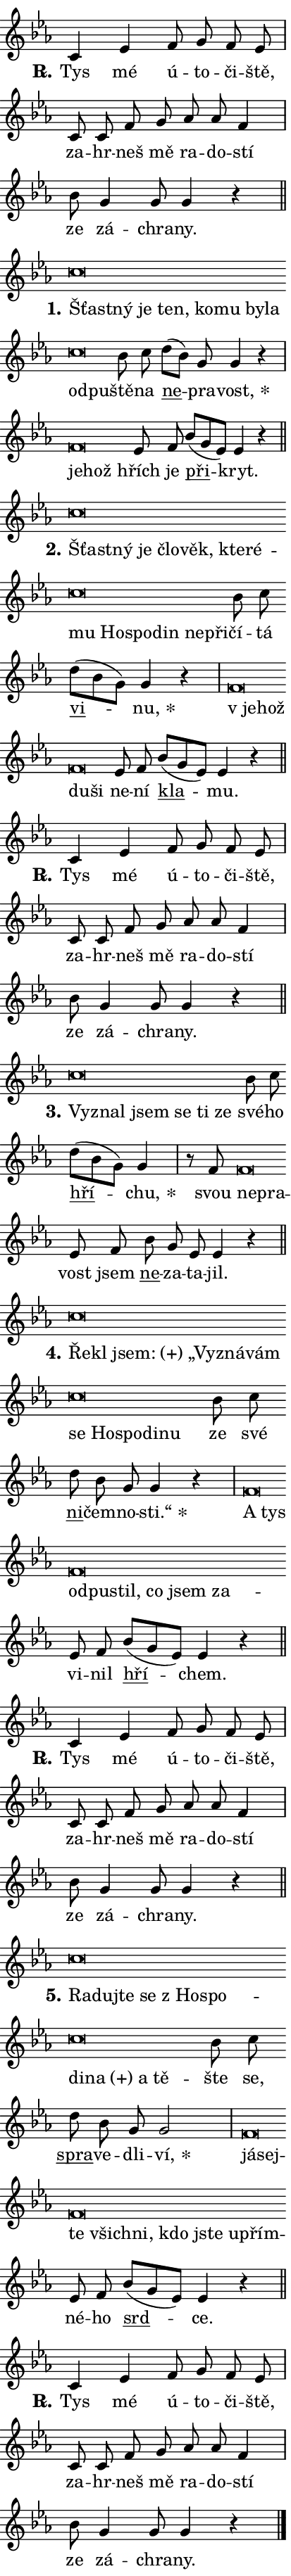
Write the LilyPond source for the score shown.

\version "2.24.0"
\header { tagline = "" }
\paper {
  indent = 0\cm
  top-margin = 0\cm
  right-margin = 0.13\cm % to fit lyric hyphens
  bottom-margin = 0\cm
  left-margin = 0\cm
  paper-width = 7\cm
  page-breaking = #ly:one-page-breaking
  system-system-spacing.basic-distance = #11
  score-system-spacing.basic-distance = #11
  ragged-last = ##f
}


%% Author: Thomas Morley
%% https://lists.gnu.org/archive/html/lilypond-user/2020-05/msg00002.html
#(define (line-position grob)
"Returns position of @var[grob} in current system:
   @code{'start}, if at first time-step
   @code{'end}, if at last time-step
   @code{'middle} otherwise
"
  (let* ((col (ly:item-get-column grob))
         (ln (ly:grob-object col 'left-neighbor))
         (rn (ly:grob-object col 'right-neighbor))
         (col-to-check-left (if (ly:grob? ln) ln col))
         (col-to-check-right (if (ly:grob? rn) rn col))
         (break-dir-left
           (and
             (ly:grob-property col-to-check-left 'non-musical #f)
             (ly:item-break-dir col-to-check-left)))
         (break-dir-right
           (and
             (ly:grob-property col-to-check-right 'non-musical #f)
             (ly:item-break-dir col-to-check-right))))
        (cond ((eqv? 1 break-dir-left) 'start)
              ((eqv? -1 break-dir-right) 'end)
              (else 'middle))))

#(define (tranparent-at-line-position vctor)
  (lambda (grob)
  "Relying on @code{line-position} select the relevant enry from @var{vctor}.
Used to determine transparency,"
    (case (line-position grob)
      ((end) (not (vector-ref vctor 0)))
      ((middle) (not (vector-ref vctor 1)))
      ((start) (not (vector-ref vctor 2))))))

noteHeadBreakVisibility =
#(define-music-function (break-visibility)(vector?)
"Makes @code{NoteHead}s transparent relying on @var{break-visibility}"
#{
  \override NoteHead.transparent =
    #(tranparent-at-line-position break-visibility)
#})

#(define delete-ledgers-for-transparent-note-heads
  (lambda (grob)
    "Reads whether a @code{NoteHead} is transparent.
If so this @code{NoteHead} is removed from @code{'note-heads} from
@var{grob}, which is supposed to be @code{LedgerLineSpanner}.
As a result ledgers are not printed for this @code{NoteHead}"
    (let* ((nhds-array (ly:grob-object grob 'note-heads))
           (nhds-list
             (if (ly:grob-array? nhds-array)
                 (ly:grob-array->list nhds-array)
                 '()))
           ;; Relies on the transparent-property being done before
           ;; Staff.LedgerLineSpanner.after-line-breaking is executed.
           ;; This is fragile ...
           (to-keep
             (remove
               (lambda (nhd)
                 (ly:grob-property nhd 'transparent #f))
               nhds-list)))
      ;; TODO find a better method to iterate over grob-arrays, similiar
      ;; to filter/remove etc for lists
      ;; For now rebuilt from scratch
      (set! (ly:grob-object grob 'note-heads)  '())
      (for-each
        (lambda (nhd)
          (ly:pointer-group-interface::add-grob grob 'note-heads nhd))
        to-keep))))

squashNotes = {
  \override NoteHead.X-extent = #'(-0.2 . 0.2)
  \override NoteHead.Y-extent = #'(-0.75 . 0)
  \override NoteHead.stencil =
    #(lambda (grob)
       (let ((pos (ly:grob-property grob 'staff-position)))
         (begin
           (if (< pos -7) (display "ERROR: Lower brevis then expected\n") (display "OK: Expected brevis position\n"))
           (if (<= pos -6) ly:text-interface::print ly:note-head::print))))
}
unSquashNotes = {
  \revert NoteHead.X-extent
  \revert NoteHead.Y-extent
  \revert NoteHead.stencil
}

hideNotes = \noteHeadBreakVisibility #begin-of-line-visible
unHideNotes = \noteHeadBreakVisibility #all-visible

% work-around for resetting accidentals
% https://lilypond.org/doc/v2.23/Documentation/notation/displaying-rhythms#unmetered-music
cadenzaMeasure = {
  \cadenzaOff
  \partial 1024 s1024
  \cadenzaOn
}

#(define-markup-command (accent layout props text) (markup?)
  "Underline accented syllable"
  (interpret-markup layout props
    #{\markup \override #'(offset . 4.3) \underline { #text }#}))

responsum = \markup \concat {
  "R" \hspace #-1.05 \path #0.1 #'((moveto 0 0.07) (lineto 0.9 0.8)) \hspace #0.05 "."
}

spaceSize = #0.6828661417322834 % exact space size for TeX Gyre Schola

\layout {
  \context {
    \Staff
    \remove "Time_signature_engraver"
    \override LedgerLineSpanner.after-line-breaking = #delete-ledgers-for-transparent-note-heads
  }
  \context {
    \Lyrics {
      \override LyricSpace.minimum-distance = \spaceSize
      \override LyricText.font-name = #"TeX Gyre Schola"
      \override LyricText.font-size = 1
      \override StanzaNumber.font-name = #"TeX Gyre Schola Bold"
      \override StanzaNumber.font-size = 1
    }
  }
  \context {
    \Score 
    \override NoteHead.text =
      #(lambda (grob) 
        (let ((pos (ly:grob-property grob 'staff-position)))
          #{\markup {
            \combine
              \halign #-0.55 \raise #(if (= pos -6) 0 0.5) \override #'(thickness . 2) \draw-line #'(3.2 . 0)
              \musicglyph "noteheads.sM1"
          }#}))
  }
}

% magnetic-lyrics.ily
%
%   written by
%     Jean Abou Samra <jean@abou-samra.fr>
%     Werner Lemberg <wl@gnu.org>
%
%   adapted by
%     Jiri Hon <jiri.hon@gmail.com>
%
% Version 2022-Apr-15

% https://www.mail-archive.com/lilypond-user@gnu.org/msg149350.html

#(define (Left_hyphen_pointer_engraver context)
   "Collect syllable-hyphen-syllable occurrences in lyrics and store
them in properties.  This engraver only looks to the left.  For
example, if the lyrics input is @code{foo -- bar}, it does the
following.

@itemize @bullet
@item
Set the @code{text} property of the @code{LyricHyphen} grob between
@q{foo} and @q{bar} to @code{foo}.

@item
Set the @code{left-hyphen} property of the @code{LyricText} grob with
text @q{foo} to the @code{LyricHyphen} grob between @q{foo} and
@q{bar}.
@end itemize

Use this auxiliary engraver in combination with the
@code{lyric-@/text::@/apply-@/magnetic-@/offset!} hook."
   (let ((hyphen #f)
         (text #f))
     (make-engraver
      (acknowledgers
       ((lyric-syllable-interface engraver grob source-engraver)
        (set! text grob)))
      (end-acknowledgers
       ((lyric-hyphen-interface engraver grob source-engraver)
        ;(when (not (grob::has-interface grob 'lyric-space-interface))
          (set! hyphen grob)));)
      ((stop-translation-timestep engraver)
       (when (and text hyphen)
         (ly:grob-set-object! text 'left-hyphen hyphen))
       (set! text #f)
       (set! hyphen #f)))))

#(define (lyric-text::apply-magnetic-offset! grob)
   "If the space between two syllables is less than the value in
property @code{LyricText@/.details@/.squash-threshold}, move the right
syllable to the left so that it gets concatenated with the left
syllable.

Use this function as a hook for
@code{LyricText@/.after-@/line-@/breaking} if the
@code{Left_@/hyphen_@/pointer_@/engraver} is active."
   (let ((hyphen (ly:grob-object grob 'left-hyphen #f)))
     (when hyphen
       (let ((left-text (ly:spanner-bound hyphen LEFT)))
         (when (grob::has-interface left-text 'lyric-syllable-interface)
           (let* ((common (ly:grob-common-refpoint grob left-text X))
                  (this-x-ext (ly:grob-extent grob common X))
                  (left-x-ext
                   (begin
                     ;; Trigger magnetism for left-text.
                     (ly:grob-property left-text 'after-line-breaking)
                     (ly:grob-extent left-text common X)))
                  ;; `delta` is the gap width between two syllables.
                  (delta (- (interval-start this-x-ext)
                            (interval-end left-x-ext)))
                  (details (ly:grob-property grob 'details))
                  (threshold (assoc-get 'squash-threshold details 0.2)))
             (when (< delta threshold)
               (let* (;; We have to manipulate the input text so that
                      ;; ligatures crossing syllable boundaries are not
                      ;; disabled.  For languages based on the Latin
                      ;; script this is essentially a beautification.
                      ;; However, for non-Western scripts it can be a
                      ;; necessity.
                      (lt (ly:grob-property left-text 'text))
                      (rt (ly:grob-property grob 'text))
                      (is-space (grob::has-interface hyphen 'lyric-space-interface))
                      (space (if is-space " " ""))
                      (extra-delta (if is-space spaceSize 0))
                      ;; Append new syllable.
                      (ltrt-space (if (and (string? lt) (string? rt))
                                (string-append lt space rt)
                                (make-concat-markup (list lt space rt))))
                      ;; Right-align `ltrt` to the right side.
                      (ltrt-space-markup (grob-interpret-markup
                               grob
                               (make-translate-markup
                                (cons (interval-length this-x-ext) 0)
                                (make-right-align-markup ltrt-space)))))
                 (begin
                   ;; Don't print `left-text`.
                   (ly:grob-set-property! left-text 'stencil #f)
                   ;; Set text and stencil (which holds all collected
                   ;; syllables so far) and shift it to the left.
                   (ly:grob-set-property! grob 'text ltrt-space)
                   (ly:grob-set-property! grob 'stencil ltrt-space-markup)
                   (ly:grob-translate-axis! grob (- (- delta extra-delta)) X))))))))))


#(define (lyric-hyphen::displace-bounds-first grob)
   ;; Make very sure this callback isn't triggered too early.
   (let ((left (ly:spanner-bound grob LEFT))
         (right (ly:spanner-bound grob RIGHT)))
     (ly:grob-property left 'after-line-breaking)
     (ly:grob-property right 'after-line-breaking)
     (ly:lyric-hyphen::print grob)))

squashThreshold = #0.4

\layout {
  \context {
    \Lyrics
    \consists #Left_hyphen_pointer_engraver
    \override LyricText.after-line-breaking =
      #lyric-text::apply-magnetic-offset!
    \override LyricHyphen.stencil = #lyric-hyphen::displace-bounds-first
    \override LyricText.details.squash-threshold = \squashThreshold
    \override LyricHyphen.minimum-distance = 0
    \override LyricHyphen.minimum-length = \squashThreshold
  }
}

squashText = \override LyricText.details.squash-threshold = 9999
unSquashText = \override LyricText.details.squash-threshold = \squashThreshold

leftText = \override LyricText.self-alignment-X = #LEFT
unLeftText = \revert LyricText.self-alignment-X

starOffset = #(lambda (grob) 
                (let ((x_offset (ly:self-alignment-interface::aligned-on-x-parent grob)))
                  (if (= x_offset 0) 0 (+ x_offset 1.2))))

star = #(define-music-function (syllable)(string?)
"Append star separator at the end of a syllable"
#{
  \once \override LyricText.X-offset = #starOffset
  \lyricmode { \markup {
    #syllable
    \override #'((font-name . "TeX Gyre Schola Bold")) \hspace #0.2 \lower #0.65 \larger "*"
  } }
#})

starAccent = #(define-music-function (syllable)(string?)
"Append star separator at the end of a syllable and make accent"
#{
  \once \override LyricText.X-offset = #starOffset
  \lyricmode { \markup {
    \accent #syllable
    \override #'((font-name . "TeX Gyre Schola Bold")) \hspace #0.2 \lower #0.65 \larger "*"
  } }
#})

breath = #(define-music-function (syllable)(string?)
"Append breathing indicator at the end of a syllable"
#{
  \lyricmode { \markup { #syllable "+" } }
#})

optionalBreath = #(define-music-function (syllable)(string?)
"Append optional breathing indicator at the end of a syllable"
#{
  \lyricmode { \markup { #syllable "(+)" } }
#})


\score {
    <<
        \new Voice = "melody" { \cadenzaOn \key es \major \relative { c'4 es f8 g f es \cadenzaMeasure \bar "|" c c f g as as f4 \cadenzaMeasure \bar "|" bes8 g4 g8 g4 r \cadenzaMeasure \bar "||" \break } }
        \new Lyrics \lyricsto "melody" { \lyricmode { \set stanza = \responsum
Tys mé ú -- to -- či -- ště, za -- hr -- neš mě ra -- do -- stí ze zá -- chra -- ny. } }
    >>
    \layout {}
}

\score {
    <<
        \new Voice = "melody" { \cadenzaOn \key es \major \relative { \squashNotes c''\breve*1/16 \hideNotes \breve*1/16 \bar "" \breve*1/16 \bar "" \breve*1/16 \bar "" \breve*1/16 \bar "" \breve*1/16 \bar "" \breve*1/16 \bar "" \breve*1/16 \bar "" \breve*1/16 \breve*1/16 \bar "" \unHideNotes \unSquashNotes bes8 c \bar "" d[( bes)] g g4 r \cadenzaMeasure \bar "|" \squashNotes f\breve*1/16 \hideNotes \breve*1/16 \bar "" \unHideNotes \unSquashNotes es8 f \bar "" bes[( g es)] es4 r \cadenzaMeasure \bar "||" \break } }
        \new Lyrics \lyricsto "melody" { \lyricmode { \set stanza = "1."
\leftText Šťast -- \squashText ný je ten, ko -- mu by -- la od -- pu -- \unLeftText \unSquashText ště -- na \markup \accent ne -- pra -- \star vost, \leftText je -- \squashText hož \unLeftText \unSquashText hřích je \markup \accent při -- kryt. } }
    >>
    \layout {}
}

\score {
    <<
        \new Voice = "melody" { \cadenzaOn \key es \major \relative { \squashNotes c''\breve*1/16 \hideNotes \breve*1/16 \bar "" \breve*1/16 \bar "" \breve*1/16 \bar "" \breve*1/16 \bar "" \breve*1/16 \bar "" \breve*1/16 \bar "" \breve*1/16 \bar "" \breve*1/16 \bar "" \breve*1/16 \bar "" \breve*1/16 \bar "" \breve*1/16 \breve*1/16 \bar "" \unHideNotes \unSquashNotes bes8 c \bar "" d[( bes g)] g4 r \cadenzaMeasure \bar "|" \squashNotes f\breve*1/16 \hideNotes \breve*1/16 \bar "" \breve*1/16 \breve*1/16 \bar "" \unHideNotes \unSquashNotes es8 f \bar "" bes[( g es)] es4 r \cadenzaMeasure \bar "||" \break } }
        \new Lyrics \lyricsto "melody" { \lyricmode { \set stanza = "2."
\leftText Šťast -- \squashText ný je člo -- věk, kte -- ré -- mu Ho -- spo -- din ne -- při -- \unLeftText \unSquashText čí -- tá \markup \accent vi -- \star nu, \leftText "v je" -- \squashText hož du -- ši \unLeftText \unSquashText ne -- ní \markup \accent kla -- mu. } }
    >>
    \layout {}
}

\score {
    <<
        \new Voice = "melody" { \cadenzaOn \key es \major \relative { c'4 es f8 g f es \cadenzaMeasure \bar "|" c c f g as as f4 \cadenzaMeasure \bar "|" bes8 g4 g8 g4 r \cadenzaMeasure \bar "||" \break } }
        \new Lyrics \lyricsto "melody" { \lyricmode { \set stanza = \responsum
Tys mé ú -- to -- či -- ště, za -- hr -- neš mě ra -- do -- stí ze zá -- chra -- ny. } }
    >>
    \layout {}
}

\score {
    <<
        \new Voice = "melody" { \cadenzaOn \key es \major \relative { \squashNotes c''\breve*1/16 \hideNotes \breve*1/16 \bar "" \breve*1/16 \bar "" \breve*1/16 \bar "" \breve*1/16 \breve*1/16 \bar "" \unHideNotes \unSquashNotes bes8 c \bar "" d[( bes g)] g4 \cadenzaMeasure \bar "|" r8 f8 \squashNotes f\breve*1/16 \hideNotes \breve*1/16 \bar "" \unHideNotes \unSquashNotes es8 f \bar "" bes g es es4 r \cadenzaMeasure \bar "||" \break } }
        \new Lyrics \lyricsto "melody" { \lyricmode { \set stanza = "3."
\leftText Vy -- \squashText znal jsem se ti ze \unLeftText \unSquashText své -- ho \markup \accent hří -- \star chu, svou \leftText ne -- \squashText pra -- \unLeftText \unSquashText vost jsem \markup \accent ne -- za -- ta -- jil. } }
    >>
    \layout {}
}

\score {
    <<
        \new Voice = "melody" { \cadenzaOn \key es \major \relative { \squashNotes c''\breve*1/16 \hideNotes \breve*1/16 \bar "" \breve*1/16 \bar "" \breve*1/16 \bar "" \breve*1/16 \bar "" \breve*1/16 \bar "" \breve*1/16 \bar "" \breve*1/16 \bar "" \breve*1/16 \bar "" \breve*1/16 \breve*1/16 \bar "" \unHideNotes \unSquashNotes bes8 c \bar "" d bes g g4 r \cadenzaMeasure \bar "|" \squashNotes f\breve*1/16 \hideNotes \breve*1/16 \bar "" \breve*1/16 \bar "" \breve*1/16 \bar "" \breve*1/16 \bar "" \breve*1/16 \bar "" \breve*1/16 \breve*1/16 \bar "" \unHideNotes \unSquashNotes es8 f \bar "" bes[( g es)] es4 r \cadenzaMeasure \bar "||" \break } }
        \new Lyrics \lyricsto "melody" { \lyricmode { \set stanza = "4."
\leftText Ře -- \squashText kl \optionalBreath jsem: „Vy -- zná -- vám se Ho -- spo -- di -- nu \unLeftText \unSquashText ze své \markup \accent ni -- čem -- no -- \star sti.“ \leftText A \squashText tys od -- pu -- stil, co jsem za -- \unLeftText \unSquashText vi -- nil \markup \accent hří -- chem. } }
    >>
    \layout {}
}

\score {
    <<
        \new Voice = "melody" { \cadenzaOn \key es \major \relative { c'4 es f8 g f es \cadenzaMeasure \bar "|" c c f g as as f4 \cadenzaMeasure \bar "|" bes8 g4 g8 g4 r \cadenzaMeasure \bar "||" \break } }
        \new Lyrics \lyricsto "melody" { \lyricmode { \set stanza = \responsum
Tys mé ú -- to -- či -- ště, za -- hr -- neš mě ra -- do -- stí ze zá -- chra -- ny. } }
    >>
    \layout {}
}

\score {
    <<
        \new Voice = "melody" { \cadenzaOn \key es \major \relative { \squashNotes c''\breve*1/16 \hideNotes \breve*1/16 \bar "" \breve*1/16 \bar "" \breve*1/16 \bar "" \breve*1/16 \bar "" \breve*1/16 \bar "" \breve*1/16 \bar "" \breve*1/16 \bar "" \breve*1/16 \breve*1/16 \bar "" \unHideNotes \unSquashNotes bes8 c \bar "" d bes g g2 \cadenzaMeasure \bar "|" \squashNotes f\breve*1/16 \hideNotes \breve*1/16 \bar "" \breve*1/16 \bar "" \breve*1/16 \bar "" \breve*1/16 \bar "" \breve*1/16 \bar "" \breve*1/16 \bar "" \breve*1/16 \breve*1/16 \bar "" \unHideNotes \unSquashNotes es8 f \bar "" bes[( g es)] es4 r \cadenzaMeasure \bar "||" \break } }
        \new Lyrics \lyricsto "melody" { \lyricmode { \set stanza = "5."
\leftText Ra -- \squashText duj -- te se "z Ho" -- spo -- di -- \optionalBreath na a tě -- \unLeftText \unSquashText šte se, \markup \accent spra -- ve -- dli -- \star ví, \leftText já -- \squashText sej -- te všich -- ni, kdo jste u -- přím -- \unLeftText \unSquashText né -- ho \markup \accent srd -- ce. } }
    >>
    \layout {}
}

\score {
    <<
        \new Voice = "melody" { \cadenzaOn \key es \major \relative { c'4 es f8 g f es \cadenzaMeasure \bar "|" c c f g as as f4 \cadenzaMeasure \bar "|" bes8 g4 g8 g4 r \cadenzaMeasure \bar "||" \break } \bar "|." }
        \new Lyrics \lyricsto "melody" { \lyricmode { \set stanza = \responsum
Tys mé ú -- to -- či -- ště, za -- hr -- neš mě ra -- do -- stí ze zá -- chra -- ny. } }
    >>
    \layout {}
}
